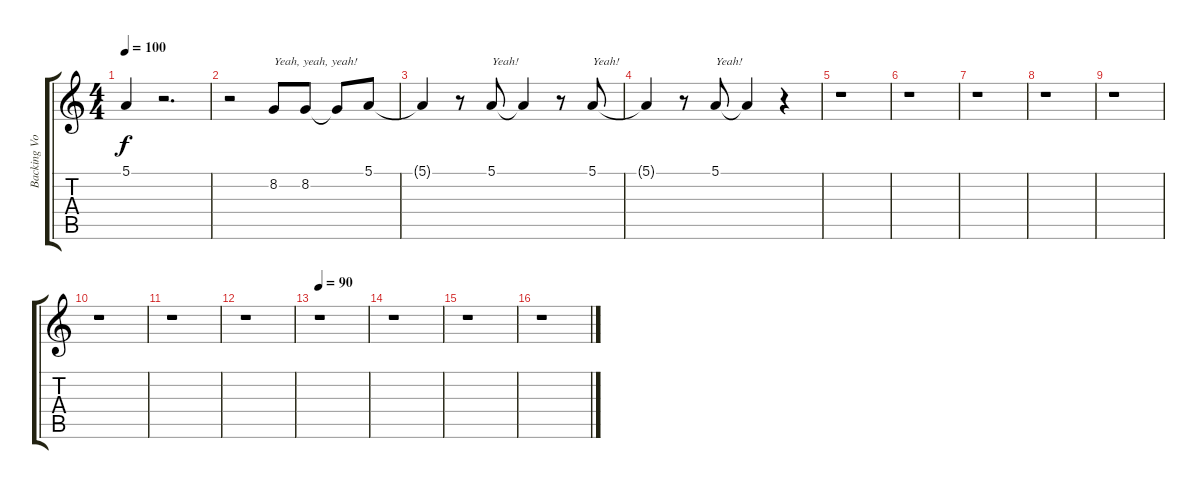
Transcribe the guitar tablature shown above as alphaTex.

\track ("Backing Vocals" "Backing Vo") {instrument altosax}
\staff {score tabs}
\tuning (E4 B3 G3 D3 A2 E2) {hide}
\ts (4 4)
\tempo 100
\clef g2
\ks c
5.1{t}.4{dy f} r.2{d} |
r.2 8.2.8{txt "Yeah, yeah, yeah!"} 8.2.8 8.2{t}.8 5.1.8 |
5.1{t}.4 r.8 5.1.8{txt "Yeah!"} 5.1{t}.4 r.8 5.1.8{txt "Yeah!"} |
5.1{t}.4 r.8 5.1.8{txt "Yeah!"} 5.1{t}.4 r.4 |
r.1 |
r.1 |
r.1 |
r.1 |
r.1 |
r.1 |
r.1 |
r.1 |
\tempo 90
r.1 |
r.1 |
r.1 |
r.1
